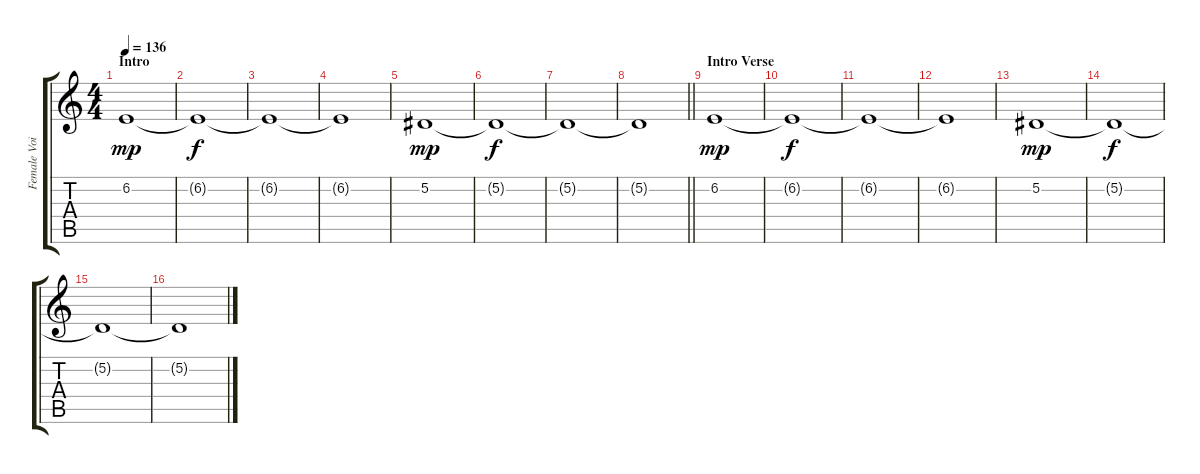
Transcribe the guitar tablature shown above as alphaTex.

\track ("Female Voice" "Female Voi") {instrument pad4choir}
\staff {score tabs}
\tuning (Eb4 Bb3 Gb3 Db3 Ab2 Eb2) {hide}
\ts (4 4)
\section ("" "Intro")
\tempo 136
\clef g2
\ks c
6.2.1{dy mp balance 0 instrument pad4choir} |
6.2{t}.1{dy f} |
6.2{t}.1 |
6.2{t}.1 |
5.2.1{dy mp balance 16} |
5.2{t}.1{dy f} |
5.2{t}.1 |
\barLineRight lightlight
5.2{t}.1 |
\section ("" "Intro Verse")
6.2.1{dy mp balance 0} |
6.2{t}.1{dy f} |
6.2{t}.1 |
6.2{t}.1 |
5.2.1{dy mp balance 16} |
5.2{t}.1{dy f} |
5.2{t}.1 |
5.2{t}.1
